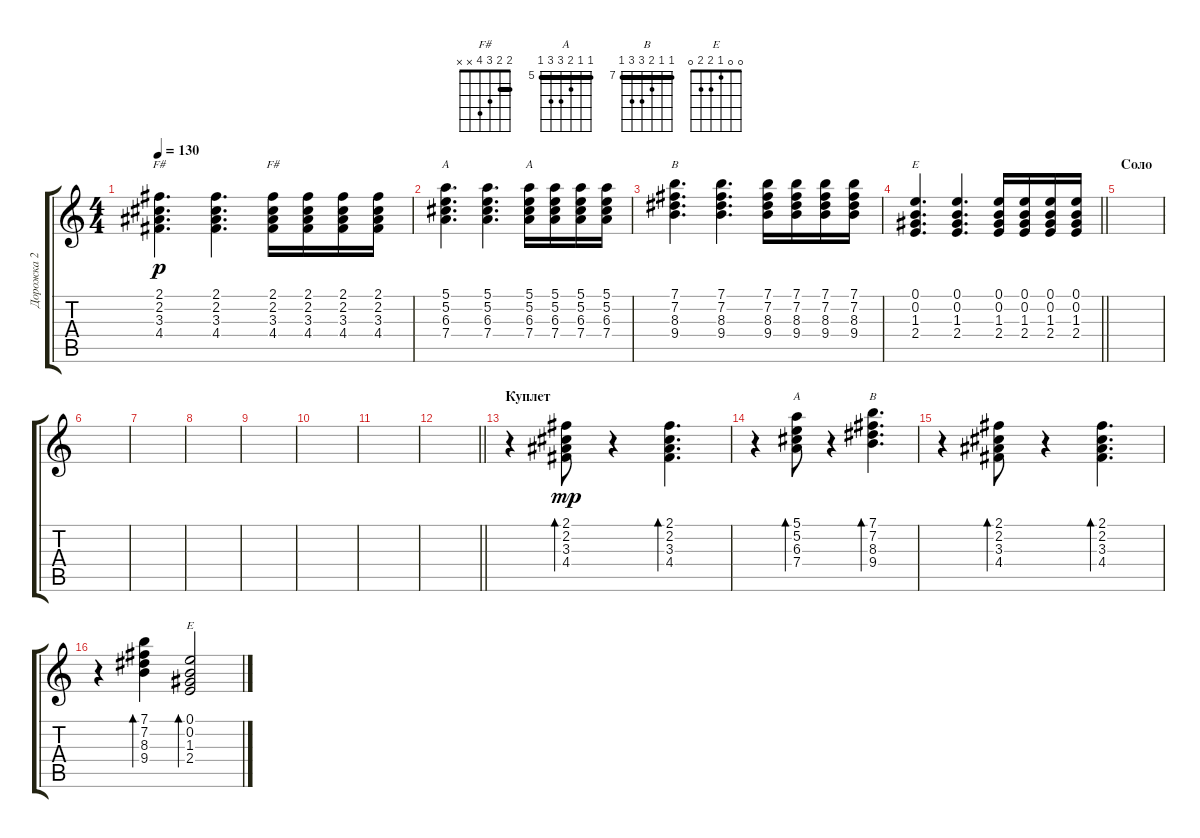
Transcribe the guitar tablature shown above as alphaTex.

\track ("Дорожка 2" "Дорожка 2") {instrument distortionguitar}
\staff {score tabs}
\tuning (E4 B3 G3 D3 A2 E2) {hide}
\chord ("F#" 2 2 3 4 4 2) {barre 2}
\chord ("F#" 2 2 3 4 x x) {barre 2}
\chord ("A" 5 5 6 7 0 x) {firstfret 5 barre 5}
\chord ("A" 5 5 6 7 x x) {firstfret 5 barre 5}
\chord ("B" 7 7 8 9 x x) {firstfret 7 barre 7}
\chord ("E" 0 0 1 2 x x)
\chord ("A" 5 5 6 7 7 5) {firstfret 5 barre 5}
\chord ("B" 7 7 8 9 9 7) {firstfret 7 barre 7}
\chord ("E" 0 0 1 2 2 0)
\ts (4 4)
\tempo 130
\clef g2
\ks c
(2.1 2.2 3.3 4.4).4{d ch "F#" dy p} (2.1 2.2 3.3 4.4).4{d} (2.1 2.2 3.3 4.4).16{ch "F#"} (2.1 2.2 3.3 4.4).16 (2.1 2.2 3.3 4.4).16 (2.1 2.2 3.3 4.4).16 |
(5.1 5.2 6.3 7.4).4{d ch "A"} (5.1 5.2 6.3 7.4).4{d} (5.1 5.2 6.3 7.4).16{ch "A"} (5.1 5.2 6.3 7.4).16 (5.1 5.2 6.3 7.4).16 (5.1 5.2 6.3 7.4).16 |
(7.1 7.2 8.3 9.4).4{d ch "B"} (7.1 7.2 8.3 9.4).4{d} (7.1 7.2 8.3 9.4).16 (7.1 7.2 8.3 9.4).16 (7.1 7.2 8.3 9.4).16 (7.1 7.2 8.3 9.4).16 |
\barLineRight lightlight
(0.1 0.2 1.3 2.4).4{d ch "E"} (0.1 0.2 1.3 2.4).4{d} (0.1 0.2 1.3 2.4).16 (0.1 0.2 1.3 2.4).16 (0.1 0.2 1.3 2.4).16 (0.1 0.2 1.3 2.4).16 |
\section ("" "Соло")
|
|
|
|
|
|
|
\barLineRight lightlight
|
\section ("" "Куплет")
r.4 (2.1 2.2 3.3 4.4).8{bd 60 dy mp} r.4 (2.1 2.2 3.3 4.4).4{d bd 60} |
r.4 (5.1 5.2 6.3 7.4).8{bd 60 ch "A"} r.4 (7.1 7.2 8.3 9.4).4{d bd 60 ch "B"} |
r.4 (2.1 2.2 3.3 4.4).8{bd 60} r.4 (2.1 2.2 3.3 4.4).4{d bd 60} |
r.4 (7.1 7.2 8.3 9.4).4{bd 60} (0.1 0.2 1.3 2.4).2{bd 60 ch "E"}
